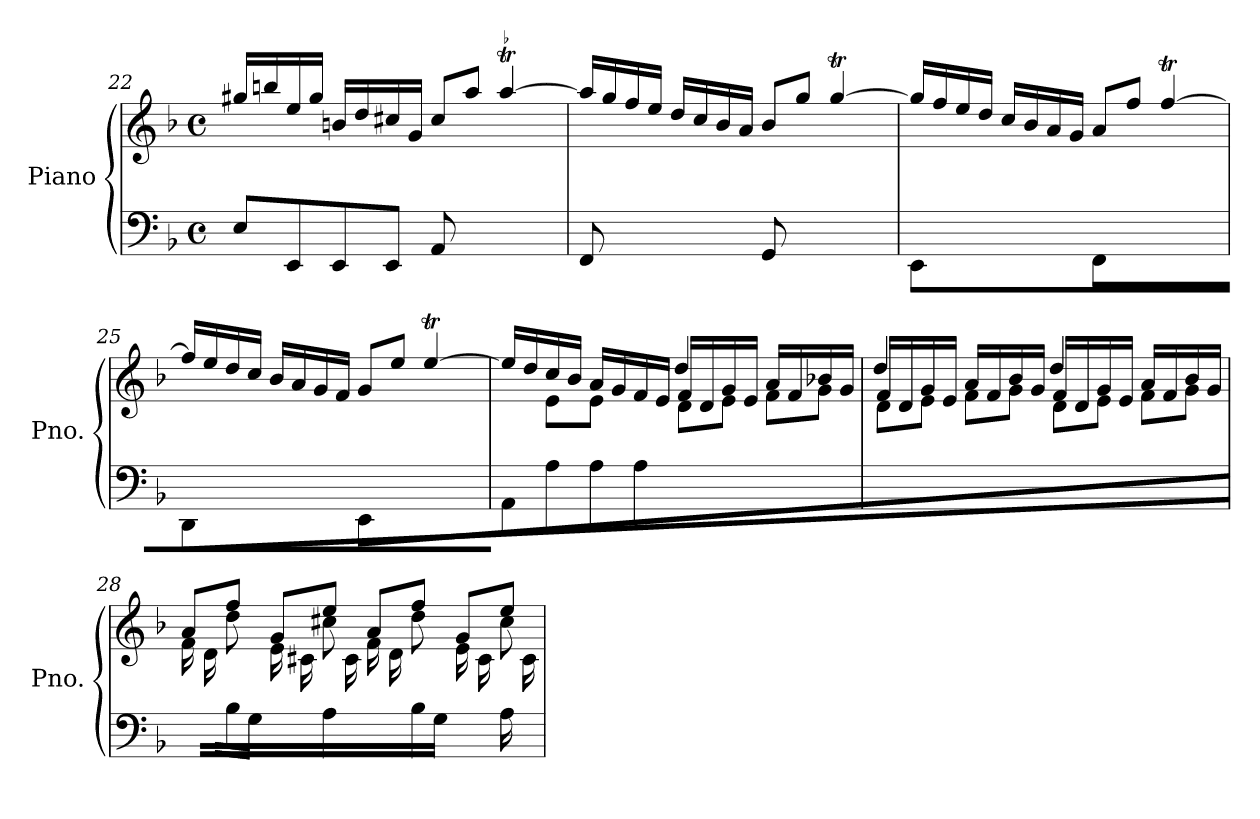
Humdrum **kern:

**kern	**kern
*part1	*part1
*staff2	*staff1
*I"Piano	*
*I'Pno.	*
!!LO:LB:g=z
*clefF4	*clefG2
*k[b-]	*k[b-]
*M4/4	*M4/4
*met(c)	*met(c)
=22	=22
*	*^
8E/L	16gg#X/LL	8ryy
.	16bbn/	.
*	*v	*v
8EE/	16ee/
.	16gg#/JJ
8EE/	16bn/LL
.	16dd/
8EE/J	16cc#X/
.	16g/JJ
8AA/L	8cc#/L
*	*^
4.ryy	8aa/J	8a\
.	[4aat/	8a\
.	.	8a\J
=23	=23	=23
8FF/L	16aa/LL]	8ryy
.	16gg/	.
4.ryy	16ff/	8f\ 8a\
.	16ee/JJ	.
.	16dd/LL	8f\ 8a\
.	16cc/	.
.	16b-/	8f\J
.	16a/JJ	.
8GG/L	8b-/L	8ryy
4.ryy	8gg/J	8g\ 8b-\
.	[4ggT/	8g\ 8b-\
.	.	8g\ 8b-\J
=24	=24	=24
8EE/L	16gg/LL]	8ryy
.	16ff/	.
4.ryy	16ee/	8e\ 8g\
.	16dd/JJ	.
.	16cc/LL	8e\ 8g\
.	16b-/	.
.	16a/	8e\J
.	16g/JJ	.
8FF/L	8a/L	8ryy
4.ryy	8ff/J	8f\ 8a\
.	[4ffT/	8f\ 8a\
.	.	8f\ 8a\J
=25	=25	=25
8DD/L	16ff/LL]	8ryy
.	16ee/	.
4.ryy	16dd/	8d\ 8f\
.	16cc/JJ	.
.	16b-/LL	8d\ 8f\
.	16a/	.
.	16g/	8d\J
.	16f/JJ	.
8EE/L	8g/L	8ryy
4.ryy	8ee/J	8e\ 8g\
.	[4eet/	8e\ 8g\
.	.	8e\ 8g\J
!!LO:LB:g=z
=26	=26	=26
*	*^	*^
8AA\L	16ee/LL]	8ryy	2ryy	2ryy
.	16dd/	.	.	.
8A\	16cc/	8e\L	.	.
.	16b-/JJ	.	.	.
8A\	16a/LL	8e\J	.	.
.	16g/	.	.	.
8A\J	16f/	2ryy	.	.
.	16e/JJ	.	.	.
2ryy	16f/LL	.	4dd/	8d\L
.	16d/	.	.	.
.	16g/	.	.	8e\J
.	16e/JJ	.	.	.
.	16a/LL	.	4ryy	8f\L
.	16f/	.	.	.
.	16b-X/	8ryy	.	8g\J
.	16g/JJ	.	.	.
*	*	*	*v	*v
=27	=27	=27	=27
1ryy	16f/LL	4dd/	8d\L
.	16d/	.	.
.	16g/	.	8e\J
.	16e/JJ	.	.
.	16a/LL	4ryy	8f\L
.	16f/	.	.
.	16b-/	.	8g\J
.	16g/JJ	.	.
.	16f/LL	4dd/	8d\L
.	16d/	.	.
.	16g/	.	8e\J
.	16e/JJ	.	.
.	16a/LL	4ryy	8f\L
.	16f/	.	.
.	16b-/	.	8g\J
.	16g/JJ	.	.
=28	=28	=28	=28
8ryy	8a/L	8ryy	16f\LL
.	.	.	16d\
16B-\	8ff/J	8dd\	8ryy
16G\JJ	.	.	.
8ryy	8g/L	8ryy	16e\LL
.	.	.	16c#X\
16A\	8ee/J	8cc#X\	16ryy
8.ryy	.	.	16c#\JJ
.	8a/L	8ryy	16f\LL
.	.	.	16d\
16B-\	8ff/J	8dd\	8ryy
16G\JJ	.	.	.
8ryy	8g/L	8ryy	16e\LL
.	.	.	16c#\
16A\	8ee/J	8cc#\	16ryy
16ryy	.	.	16c#\JJ
*	*v	*v	*v
=	=
*-	*-
